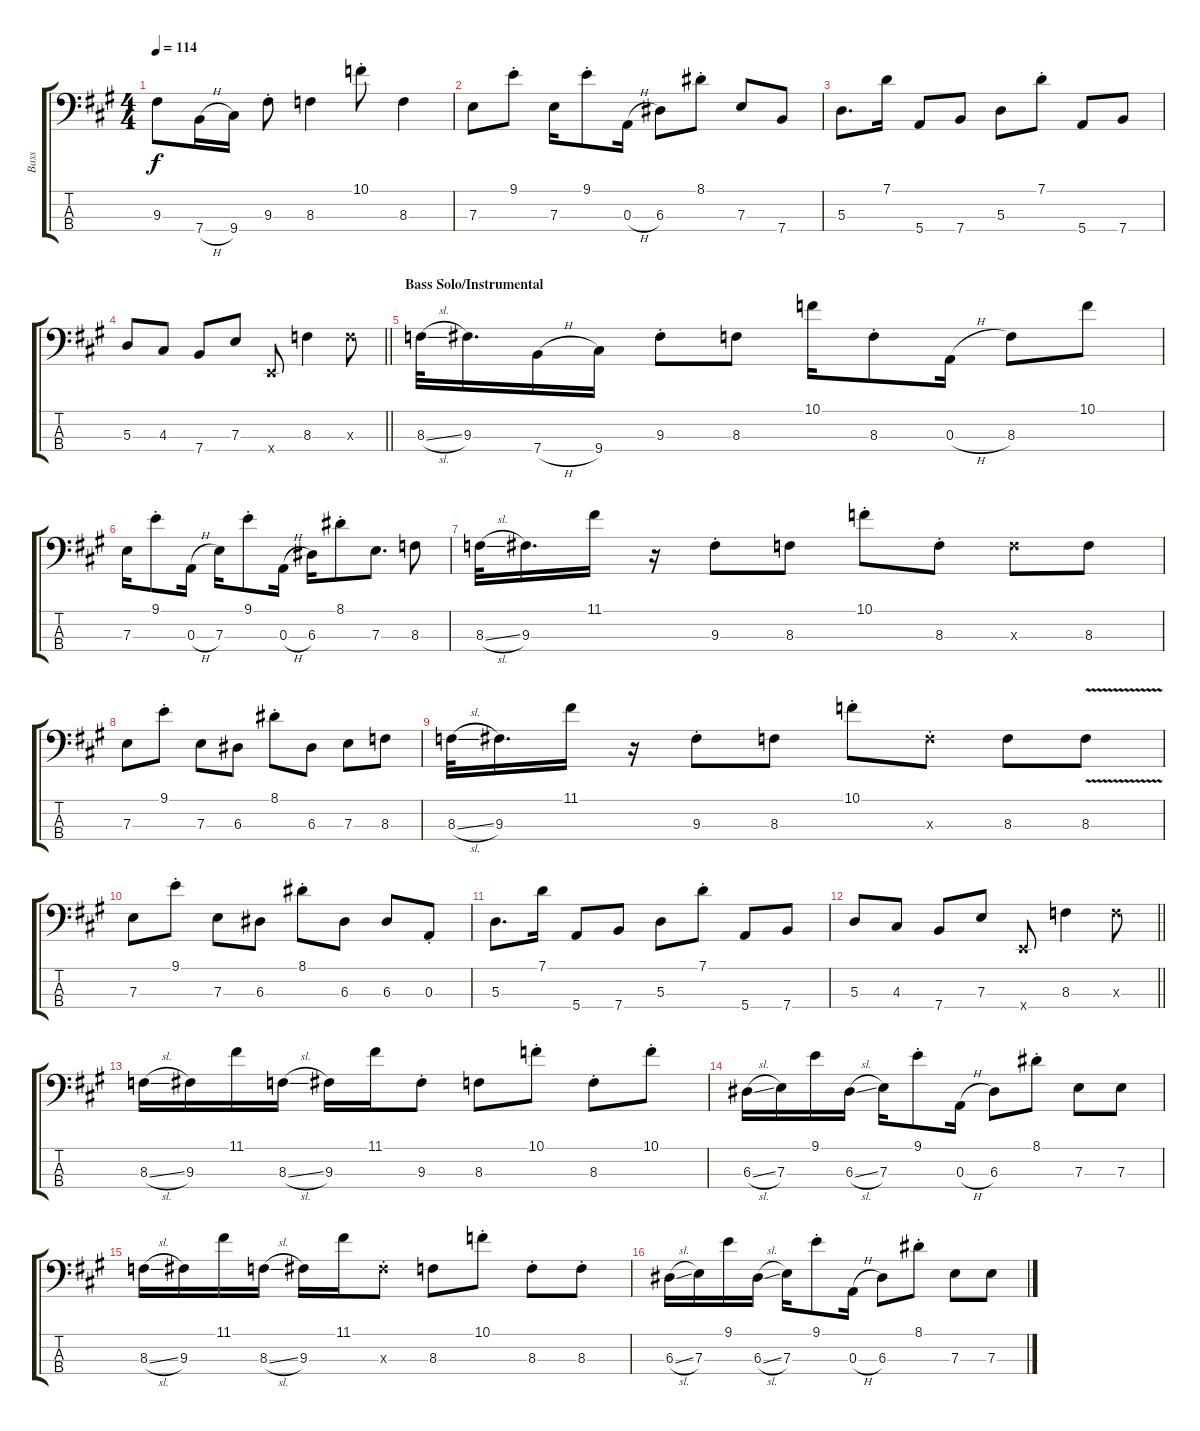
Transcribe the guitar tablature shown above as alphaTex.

\track ("Bass" "Bass") {instrument slapbass1}
\staff {score tabs}
\tuning (G2 D2 A1 E1) {hide}
\ts (4 4)
\tempo 114
\clef f4
\ks a
9.3.8{dy f} 7.4{h}.16 9.4.16 9.3{st}.8 8.3.4 10.1{st}.8 8.3.4 |
7.3.8 9.1{st}.8 7.3.16 9.1{st}.8 0.3{h}.16 6.3.8 8.1{st}.8 7.3.8 7.4.8 |
5.3.8{d} 7.1.16 5.4.8 7.4.8 5.3.8 7.1{st}.8 5.4.8 7.4.8 |
\barLineRight lightlight
5.3.8 4.3.8 7.4.8 7.3.8 0.4{x}.8 8.3.4 8.3{x}.8 |
\section ("" "Bass Solo/Instrumental")
8.3{sl}.32 9.3.16{d} 7.4{h}.16 9.4.16 9.3{st}.8 8.3.8 10.1.16 8.3{st}.8 0.3{h}.16 8.3.8 10.1.8 |
7.3.16 9.1{st}.8 0.3{h}.16 7.3.16 9.1{st}.8 0.3{h}.16 6.3.16 8.1{st}.8 7.3.8{d} 8.3.8 |
8.3{sl}.32 9.3.16{d} 11.1.16 r.16 9.3{st}.8 8.3.8 10.1{st}.8 8.3{st}.8 8.3{x}.8 8.3.8 |
7.3.8 9.1{st}.8 7.3.8 6.3.8 8.1{st}.8 6.3.8 7.3.8 8.3.8 |
8.3{sl}.32 9.3.16{d} 11.1.16 r.16 9.3{st}.8 8.3.8 10.1{st}.8 8.3{st x}.8 8.3.8 8.3{v}.8 |
7.3.8 9.1{st}.8 7.3.8 6.3.8 8.1{st}.8 6.3.8 6.3.8 0.3{st}.8 |
5.3.8{d} 7.1.16 5.4.8 7.4.8 5.3.8 7.1{st}.8 5.4.8 7.4.8 |
\barLineRight lightlight
5.3.8 4.3.8 7.4.8 7.3.8 0.4{x}.8 8.3.4 8.3{x}.8 |
8.3{sl}.16 9.3.16 11.1.16 8.3{sl}.16 9.3.16 11.1.16 9.3{st}.8 8.3.8 10.1{st}.8 8.3{st}.8 10.1{st}.8 |
6.3{sl}.16 7.3.16 9.1.16 6.3{sl}.16 7.3.16 9.1{st}.8 0.3{h}.16 6.3.8 8.1{st}.8 7.3.8 7.3.8 |
8.3{sl}.16 9.3.16 11.1.16 8.3{sl}.16 9.3.16 11.1.16 9.3{st x}.8 8.3.8 10.1{st}.8 8.3{st}.8 8.3{st}.8 |
6.3{sl}.16 7.3.16 9.1.16 6.3{sl}.16 7.3.16 9.1{st}.8 0.3{h}.16 6.3.8 8.1{st}.8 7.3.8 7.3.8
